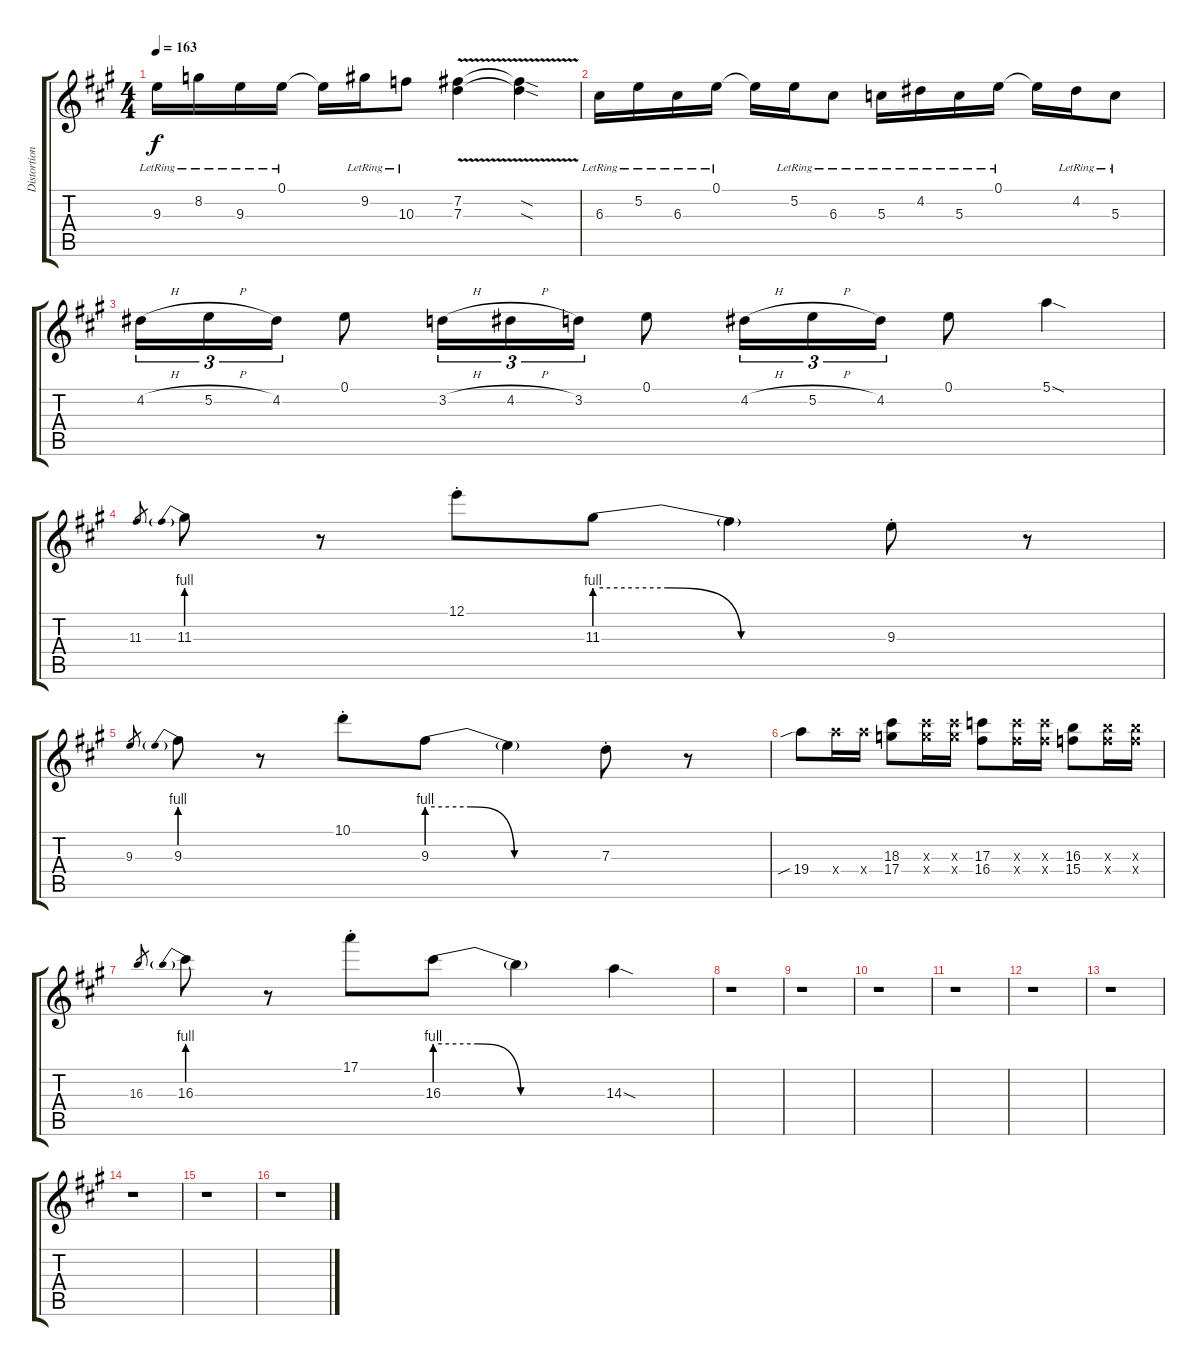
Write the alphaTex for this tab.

\track ("Distortion 4" "Distortion") {instrument distortionguitar}
\staff {score tabs}
\tuning (E4 B3 G3 D3 A2 E2) {hide}
\ts (4 4)
\tempo 163
\clef g2
\ks a
9.3{lr}.16{dy f} 8.2{lr}.16 9.3{lr}.16 0.1{lr}.16 0.1{t}.16 9.2{lr}.16 10.3{lr}.8 (7.2{v} 7.3{v}).4 (7.2{sod t} 7.3{sod t}).4 |
6.3{lr}.16 5.2{lr}.16 6.3{lr}.16 0.1{lr}.16 0.1{t}.16 5.2{lr}.16 6.3{lr}.8 5.3{lr}.16 4.2{lr}.16 5.3{lr}.16 0.1{lr}.16 0.1{t}.16 4.2{lr}.16 5.3{lr}.8 |
4.2{h}.16{tu (3 2)} 5.2{h}.16{tu (3 2)} 4.2.16{tu (3 2)} 0.1.8 3.2{h}.16{tu (3 2)} 4.2{h}.16{tu (3 2)} 3.2.16{tu (3 2)} 0.1.8 4.2{h}.16{tu (3 2)} 5.2{h}.16{tu (3 2)} 4.2.16{tu (3 2)} 0.1.8 5.1{sod}.4 |
11.3.8{gr} 11.3{be (prebend 0 4 60 4)}.8 r.8 12.1{st}.8 11.3{be (custom 0 4 15 4 30 0 60 0)}.8 11.3{t}.4 9.3{st}.8 r.8 |
9.3.8{gr} 9.3{be (prebend 0 4 60 4)}.8 r.8 10.1{st}.8 9.3{be (custom 0 4 15 4 30 0 60 0)}.8 9.3{t}.4 7.3{st}.8 r.8 |
19.4{sib}.8 19.4{x}.16 19.4{x}.16 (18.3 17.4).8 (18.3{x} 17.4{x}).16 (18.3{x} 17.4{x}).16 (17.3 16.4).8 (17.3{x} 16.4{x}).16 (17.3{x} 16.4{x}).16 (16.3 15.4).8 (16.3{x} 15.4{x}).16 (16.3{x} 15.4{x}).16 |
16.3.8{gr} 16.3{be (prebend 0 4 60 4)}.8 r.8 17.1{st}.8 16.3{be (custom 0 4 15 4 30 0 60 0)}.8 16.3{t}.4 14.3{sod}.4 |
r.1 |
r.1 |
r.1 |
r.1 |
r.1 |
r.1 |
r.1 |
r.1 |
r.1
